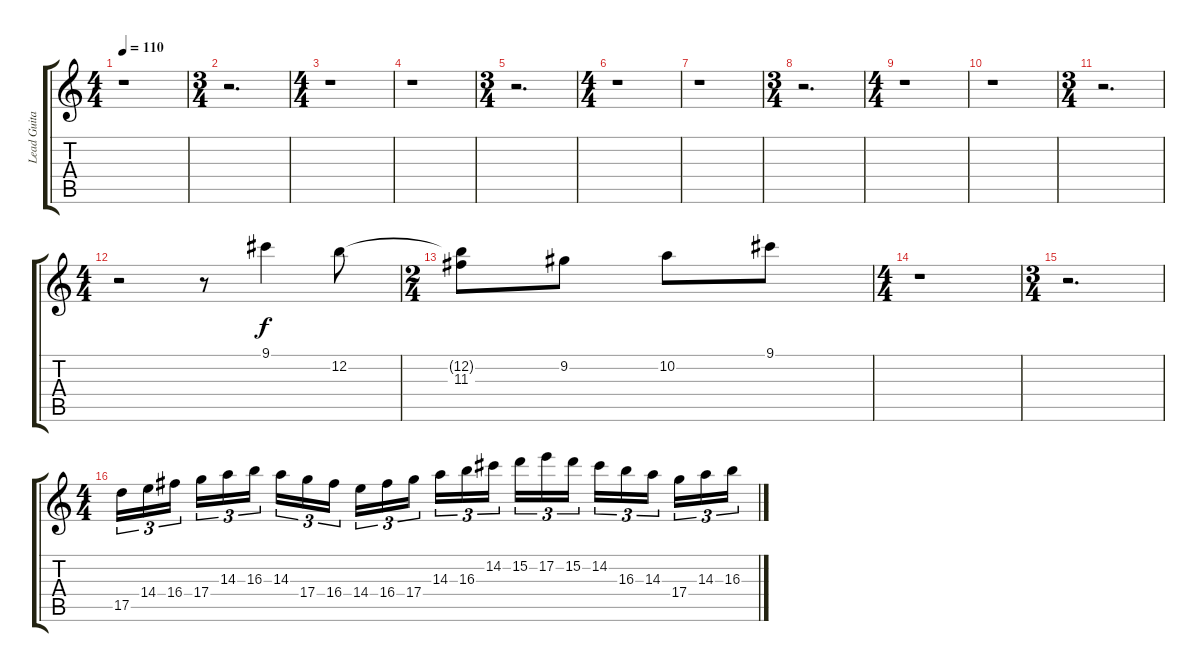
\track ("Lead Guitar II" "Lead Guita") {instrument overdrivenguitar}
\staff {score tabs}
\tuning (E4 B3 G3 D3 A2 E2) {hide}
\ts (4 4)
\tempo 110
\clef g2
\ks c
r.1{dy f instrument overdrivenguitar} |
\ts (3 4)
r.2{d} |
\ts (4 4)
r.1 |
r.1 |
\ts (3 4)
r.2{d} |
\ts (4 4)
r.1 |
r.1 |
\ts (3 4)
r.2{d} |
\ts (4 4)
r.1 |
r.1 |
\ts (3 4)
r.2{d} |
\ts (4 4)
r.2 r.8 9.1.4 12.2.8 |
\ts (2 4)
(12.2{t} 11.3).8 9.2.8 10.2.8 9.1.8 |
\ts (4 4)
r.1 |
\ts (3 4)
r.2{d} |
\ts (4 4)
17.5.16{tu (3 2)} 14.4.16{tu (3 2)} 16.4.16{tu (3 2) beam splitsecondary} 17.4.16{tu (3 2)} 14.3.16{tu (3 2)} 16.3.16{tu (3 2)} 14.3.16{tu (3 2)} 17.4.16{tu (3 2)} 16.4.16{tu (3 2) beam splitsecondary} 14.4.16{tu (3 2)} 16.4.16{tu (3 2)} 17.4.16{tu (3 2)} 14.3.16{tu (3 2)} 16.3.16{tu (3 2)} 14.2.16{tu (3 2) beam splitsecondary} 15.2.16{tu (3 2)} 17.2.16{tu (3 2)} 15.2.16{tu (3 2)} 14.2.16{tu (3 2)} 16.3.16{tu (3 2)} 14.3.16{tu (3 2) beam splitsecondary} 17.4.16{tu (3 2)} 14.3.16{tu (3 2)} 16.3.16{tu (3 2)}
